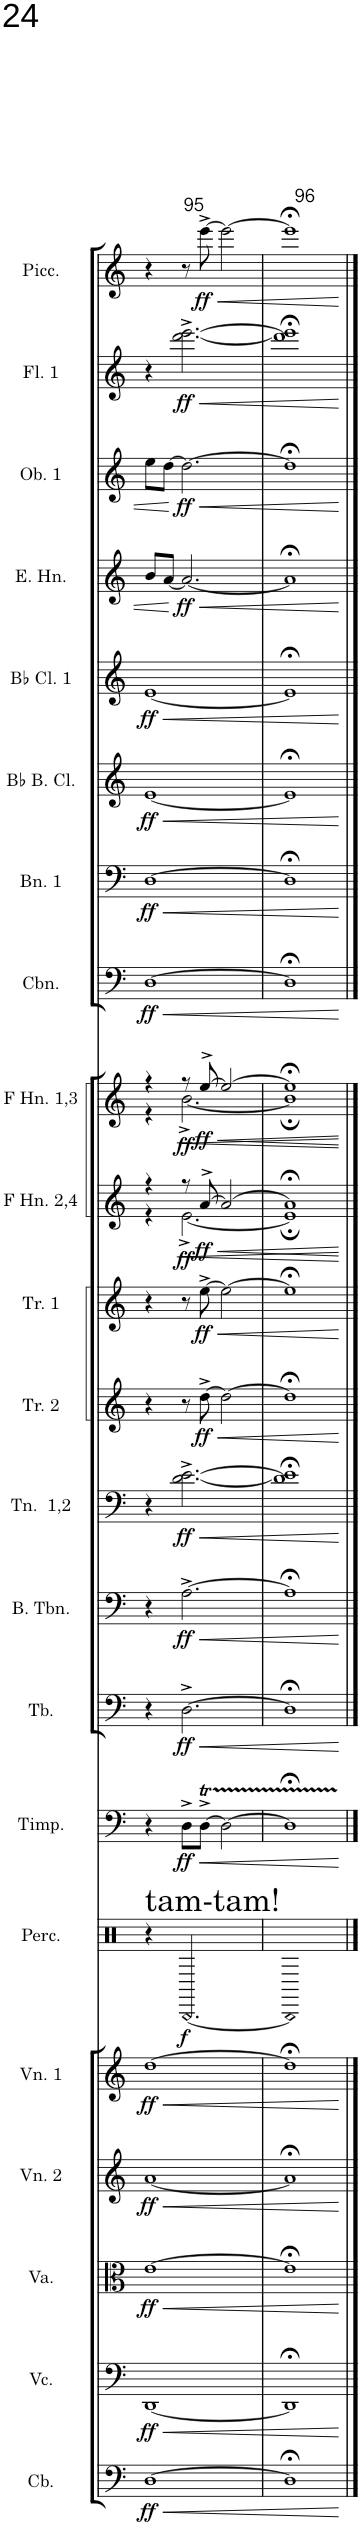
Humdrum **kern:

**kern	**dynam	**kern	**dynam	**kern	**dynam	**kern	**dynam	**kern	**dynam	**kern	**dynam	**kern	**dynam	**kern	**dynam	**kern	**dynam	**kern	**dynam	**kern	**dynam	**kern	**dynam	**kern	**dynam	**kern	**dynam	**kern	**dynam	**kern	**dynam	**kern	**dynam	**kern	**dynam	**kern	**dynam	**kern	**dynam	**kern	**dynam	**kern	**dynam
*part22	*part22	*part21	*part21	*part20	*part20	*part19	*part19	*part18	*part18	*part17	*part17	*part16	*part16	*part15	*part15	*part14	*part14	*part13	*part13	*part12	*part12	*part11	*part11	*part10	*part10	*part9	*part9	*part8	*part8	*part7	*part7	*part6	*part6	*part5	*part5	*part4	*part4	*part3	*part3	*part2	*part2	*part1	*part1
*staff22	*staff22	*staff21	*staff21	*staff20	*staff20	*staff19	*staff19	*staff18	*staff18	*staff17	*staff17	*staff16	*staff16	*staff15	*staff15	*staff14	*staff14	*staff13	*staff13	*staff12	*staff12	*staff11	*staff11	*staff10	*staff10	*staff9	*staff9	*staff8	*staff8	*staff7	*staff7	*staff6	*staff6	*staff5	*staff5	*staff4	*staff4	*staff3	*staff3	*staff2	*staff2	*staff1	*staff1
*I"Contrabass	*	*I"Violoncello	*	*I"Viola	*	*I"Violin 2	*	*I"Violin 1	*	*I"Percussion	*	*I"Timpani	*	*I"Tuba	*	*I"Bass Trombone	*	*I"Trombones 1,2	*	*I"Trumpet 2	*	*I"Trumpet 1	*	*I"Horn in F 2,4	*	*I"Horn in F 1,3	*	*I"Contrabassoon	*	*I"Bassoon 1	*	*I"Bb Bass Clarinet	*	*I"Bb Clarinet 1	*	*I"English Horn	*	*I"Oboe 1	*	*I"Flute 1	*	*I"Piccolo	*
*I'Cb.	*	*I'Vc.	*	*I'Va.	*	*I'Vn. 2	*	*I'Vn. 1	*	*I'Perc.	*	*I'Timp.	*	*I'Tb.	*	*I'B. Tbn.	*	*I'Tn.  1,2	*	*I'Tr. 2	*	*I'Tr. 1	*	*	*	*	*	*I'Cbn.	*	*I'Bn. 1	*	*I'Bb B. Cl.	*	*I'Bb Cl. 1	*	*I'E. Hn.	*	*I'Ob. 1	*	*I'Fl. 1	*	*I'Picc.	*
!!LO:PB:g=z
*clefF4	*	*clefF4	*	*clefC3	*	*clefG2	*	*clefG2	*	*clefX	*	*clefF4	*	*clefF4	*	*clefF4	*	*clefF4	*	*clefG2	*	*clefG2	*	*clefG2	*	*clefG2	*	*clefF4	*	*clefF4	*	*clefG2	*	*clefG2	*	*clefG2	*	*clefG2	*	*clefG2	*	*clefG2	*
*Trd7c12	*	*	*	*	*	*	*	*	*	*	*	*	*	*	*	*	*	*	*	*Trd1c2	*	*Trd1c2	*	*Trd4c7	*	*Trd4c7	*	*Trd7c12	*	*	*	*Trd8c14	*	*Trd1c2	*	*Trd4c7	*	*	*	*	*	*Trd-7c-12	*
*k[]	*	*k[]	*	*k[]	*	*k[]	*	*k[]	*	*k[]	*	*k[]	*	*k[]	*	*k[]	*	*k[]	*	*k[]	*	*k[]	*	*k[]	*	*k[]	*	*k[]	*	*k[]	*	*k[]	*	*k[]	*	*k[]	*	*k[]	*	*k[]	*	*k[]	*
*M2/2	*	*M2/2	*	*M2/2	*	*M2/2	*	*M2/2	*	*M2/2	*	*M2/2	*	*M2/2	*	*M2/2	*	*M2/2	*	*M2/2	*	*M2/2	*	*M2/2	*	*M2/2	*	*M2/2	*	*M2/2	*	*M2/2	*	*M2/2	*	*M2/2	*	*M2/2	*	*M2/2	*	*M2/2	*
=95	=95	=95	=95	=95	=95	=95	=95	=95	=95	=95	=95	=95	=95	=95	=95	=95	=95	=95	=95	=95	=95	=95	=95	=95	=95	=95	=95	=95	=95	=95	=95	=95	=95	=95	=95	=95	=95	=95	=95	=95	=95	=95	=95
!	!	!	!	!	!	!	!	!	!	!LO:TX:a:t=tam-tam!	!	!	!	!	!	!	!	!	!	!	!	!	!	!	!	!	!	!	!	!	!	!	!	!	!	!	!	!	!	!	!	!	!
!	!LO:HP:b	!	!LO:HP:b	!	!LO:HP:b	!	!LO:HP:b	!	!LO:HP:b	!	!	!	!	!	!	!	!	!	!	!	!	!	!	!	!	!	!	!	!LO:HP:b	!	!LO:HP:b	!	!LO:HP:b	!	!LO:HP:b	!	!	!	!	!	!	!	!
*	*	*	*	*	*	*	*	*	*	*	*	*	*	*	*	*	*	*	*	*	*	*	*	*^	*	*^	*	*	*	*	*	*	*	*	*	*	*	*	*	*	*	*	*
!	!LO:DY:n=1:b	!	!LO:DY:n=1:b	!	!LO:DY:n=1:b	!	!LO:DY:n=1:b	!	!LO:DY:n=1:b	!	!	!	!	!	!	!	!	!	!	!	!	!	!	!	!	!	!	!	!	!	!LO:DY:n=1:b	!	!LO:DY:n=1:b	!	!LO:DY:n=1:b	!	!LO:DY:n=1:b	!	!	!	!	!	!	!	!
[1D	< ff	[1DD	< ff	[1e	< ff	[1a	< ff	[1dd	< ff	4r	.	4r	.	4r	.	4r	.	4r	.	4r	.	4r	.	4r	4r	.	4r	4r	.	[1D	< ff	[1D	< ff	[1e	< ff	[1e	< ff	8b/L	.	8ee\L	.	4r	.	4r	.
.	.	.	.	.	.	.	.	.	.	.	.	.	.	.	.	.	.	.	.	.	.	.	.	.	.	.	.	.	.	.	.	.	.	.	.	.	.	[8a/J	.	[8dd\J	.	.	.	.	.
!	!	!	!	!	!	!	!	!	!	!LO:N:head=diamond	!LO:DY:b	!	!LO:HP:b	!	!LO:HP:b	!	!LO:HP:b	!	!LO:HP:b	!	!	!	!	!	!	!LO:HP:b	!	!	!LO:HP:b	!	!	!	!	!	!	!	!	!	!LO:HP:b	!	!LO:HP:b	!	!LO:HP:b	!	!
!	!	!	!	!	!	!	!	!	!	!	!	!	!LO:DY:n=1:b	!	!LO:DY:n=1:b	!	!LO:DY:n=1:b	!	!LO:DY:n=1:b	!	!	!	!	!	!	!LO:DY:n=1:b	!	!	!LO:DY:n=1:b	!	!	!	!	!	!	!	!	!	!LO:DY:n=1:b	!	!LO:DY:n=1:b	!	!LO:DY:n=1:b	!	!
.	.	.	.	.	.	.	.	.	.	[2.BBB/	f	8D^\L	< ff	[2.D^\	< ff	[2.A^\	< ff	[2.d\^ [2.e\^	< ff	8r	.	8r	.	8r	[2.e^\	< ff	8r	[2.b^\	< ff	.	.	.	.	.	.	.	.	2.a/_	< ff	2.dd\_	< ff	[2.ddd\^ [2.eee\^	< ff	8r	.
!	!	!	!	!	!	!	!	!	!	!	!	!	!	!	!	!	!	!	!	!	!LO:HP:b	!	!LO:HP:b	!	!	!LO:HP:b	!	!	!LO:HP:b	!	!	!	!	!	!	!	!	!	!	!	!	!	!	!	!LO:HP:b
!	!	!	!	!	!	!	!	!	!	!	!	!	!	!	!	!	!	!	!	!	!LO:DY:n=1:b	!	!LO:DY:n=1:b	!	!	!LO:DY:n=2:b	!	!	!LO:DY:n=2:b	!	!	!	!	!	!	!	!	!	!	!	!	!	!	!	!LO:DY:n=1:b
.	.	.	.	.	.	.	.	.	.	.	.	[8DT^\J	.	.	.	.	.	.	.	[8dd^\	< ff	[8ee^\	< ff	[8a^/	.	< ff	[8ee^/	.	< ff	.	.	.	.	.	.	.	.	.	.	.	.	.	.	[8eee^\	< ff
.	.	.	.	.	.	.	.	.	.	.	.	2D\_	.	.	.	.	.	.	.	2dd\_	.	2ee\_	.	2a/_	.	.	2ee/_	.	.	.	.	.	.	.	.	.	.	.	.	.	.	.	.	2eee\_	.
=96	=96	=96	=96	=96	=96	=96	=96	=96	=96	=96	=96	=96	=96	=96	=96	=96	=96	=96	=96	=96	=96	=96	=96	=96	=96	=96	=96	=96	=96	=96	=96	=96	=96	=96	=96	=96	=96	=96	=96	=96	=96	=96	=96	=96	=96
!	!	!	!	!	!	!	!	!	!	!LO:N:head=diamond	!	!	!	!	!	!	!	!	!	!	!	!	!	!	!	!	!	!	!	!	!	!	!	!	!	!	!	!	!	!	!	!	!	!	!
1D;<]	.	1DD;<]	.	1e;<]	.	1a;<]	.	1dd;<]	.	1BBB]	.	1DTTT;<]	.	1D;<]	.	1A;<]	.	1d];< 1e];<	.	1dd;<]	.	1ee;<]	.	1a;<]	1e;]	.	1ee;<]	1b;]	.	1D;<]	.	1D;<]	.	1e;<]	.	1e;<]	.	1a;<]	.	1dd;<]	.	1ddd];< 1eee];<	.	1eee;<]	.
*	*	*	*	*	*	*	*	*	*	*	*	*	*	*	*	*	*	*	*	*	*	*	*	*v	*v	*	*	*	*	*	*	*	*	*	*	*	*	*	*	*	*	*	*	*	*
*	*	*	*	*	*	*	*	*	*	*	*	*	*	*	*	*	*	*	*	*	*	*	*	*	*	*v	*v	*	*	*	*	*	*	*	*	*	*	*	*	*	*	*	*	*
.	[	.	[	.	[	.	[	.	[	.	.	.	[	.	[	.	[	.	[	.	[	.	[	.	[ [	.	[ [	.	[	.	[	.	[	.	[	.	[	.	[	.	[	.	[
==	==	==	==	==	==	==	==	==	==	==	==	==	==	==	==	==	==	==	==	==	==	==	==	==	==	==	==	==	==	==	==	==	==	==	==	==	==	==	==	==	==	==	==
*-	*-	*-	*-	*-	*-	*-	*-	*-	*-	*-	*-	*-	*-	*-	*-	*-	*-	*-	*-	*-	*-	*-	*-	*-	*-	*-	*-	*-	*-	*-	*-	*-	*-	*-	*-	*-	*-	*-	*-	*-	*-	*-	*-
